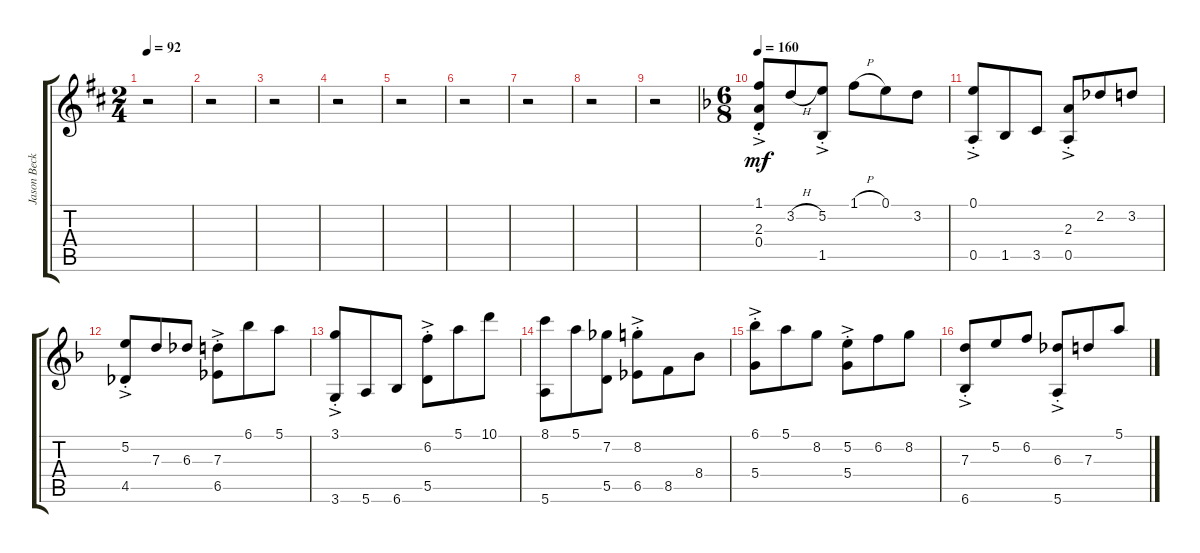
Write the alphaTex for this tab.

\track ("Jason Becker Acoustic" "Jason Beck") {instrument acousticguitarsteel}
\staff {score tabs}
\tuning (E4 B3 G3 D3 A2 E2) {hide}
\ts (2 4)
\tempo 92
\clef g2
\ks d
r.2{dy mf} |
r.2 |
r.2 |
r.2 |
r.2 |
r.2 |
r.2 |
r.2 |
r.2 |
\ts (6 8)
\tempo 160
\ks f
(1.1 2.3 0.4{ac st}).8 3.2{h}.8 (5.2 1.5{ac st}).8 1.1{h}.8 0.1.8 3.2.8 |
(0.1{ac st} 0.5).8 1.5.8 3.5.8 (2.3 0.5{ac st}).8 2.2.8 3.2.8 |
(5.2 4.5{ac st}).8 7.3.8 6.3.8 (7.3 6.5{ac st}).8 6.1.8 5.1.8 |
(3.1 3.6{ac st}).8 5.6.8 6.6.8 (6.2 5.5{ac st}).8 5.1.8 10.1.8 |
(8.1 5.6).8 5.1.8 (7.2 5.5).8 (8.2{ac st} 6.5).8 8.5.8 8.4.8 |
(6.1 5.4{ac st}).8 5.1.8 8.2.8 (5.2 5.4{ac st}).8 6.2.8 8.2.8 |
(7.3 6.6{ac st}).8 5.2.8 6.2.8 (6.3 5.6{ac st}).8 7.3.8 5.1.8
